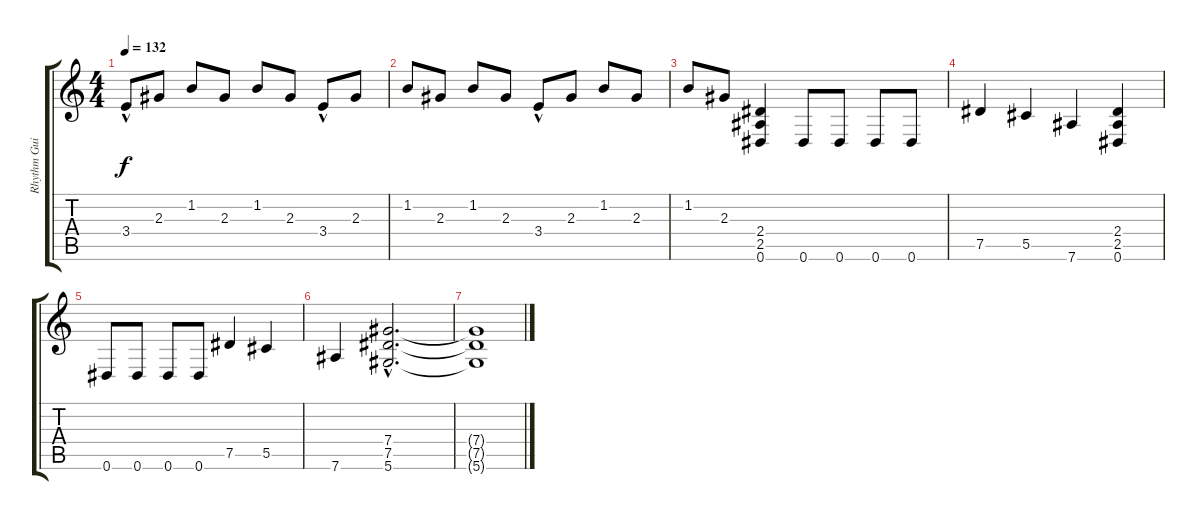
\track ("Rhythm Guitar" "Rhythm Gui") {instrument distortionguitar}
\staff {score tabs}
\tuning (Eb4 Bb3 Gb3 Db3 Ab2 Eb2) {hide}
\ts (4 4)
\tempo 132
\clef g2
\ks c
3.4{hac}.8{dy f} 2.3.8 1.2.8 2.3.8 1.2.8 2.3.8 3.4{hac}.8 2.3.8 |
1.2.8 2.3.8 1.2.8 2.3.8 3.4{hac}.8 2.3.8 1.2.8 2.3.8 |
1.2.8 2.3.8 (2.4 2.5 0.6).4 0.6.8 0.6.8 0.6.8 0.6.8 |
7.5.4 5.5.4 7.6.4 (2.4 2.5 0.6).4 |
0.6.8 0.6.8 0.6.8 0.6.8 7.5.4 5.5.4 |
7.6.4 (7.4{hac} 7.5{hac} 5.6{hac}).2{d} |
(7.4{t} 7.5{t} 5.6{t}).1
